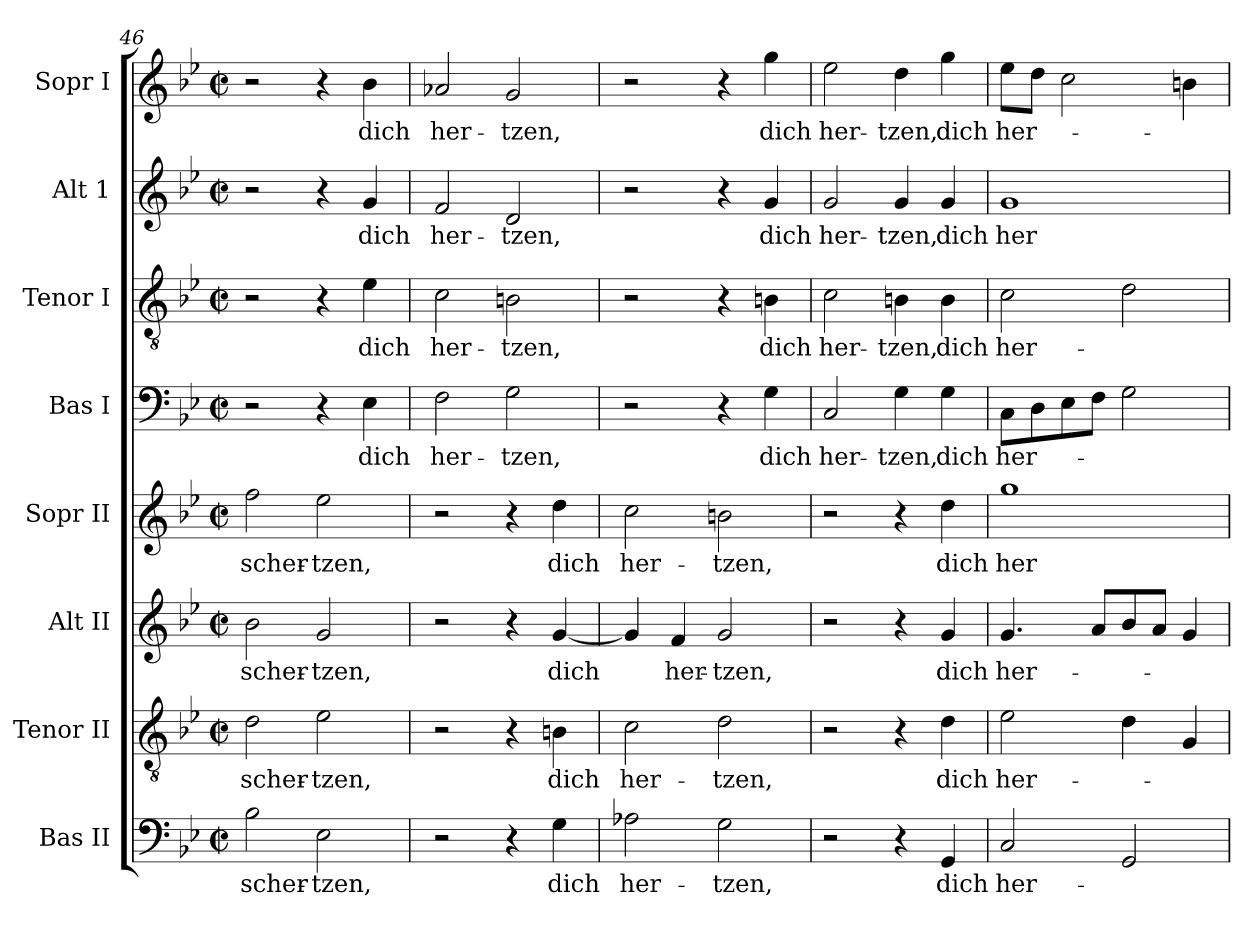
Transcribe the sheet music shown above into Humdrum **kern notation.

**kern	**text	**kern	**text	**kern	**text	**kern	**text	**kern	**text	**kern	**text	**kern	**text	**kern	**text
*part8	*part8	*part7	*part7	*part6	*part6	*part5	*part5	*part4	*part4	*part3	*part3	*part2	*part2	*part1	*part1
*staff8	*staff8	*staff7	*staff7	*staff6	*staff6	*staff5	*staff5	*staff4	*staff4	*staff3	*staff3	*staff2	*staff2	*staff1	*staff1
*I"Bas II	*	*I"Tenor II	*	*I"Alt II	*	*I"Sopr II	*	*I"Bas I	*	*I"Tenor I	*	*I"Alt 1	*	*I"Sopr I	*
*I'B2	*	*I'T2	*	*I'A2	*	*I'S2	*	*I'B1	*	*I'T1	*	*I'A 1	*	*I'S1	*
!!LO:LB:g=z
*clefF4	*	*clefGv2	*	*clefG2	*	*clefG2	*	*clefF4	*	*clefGv2	*	*clefG2	*	*clefG2	*
*k[b-e-]	*	*k[b-e-]	*	*k[b-e-]	*	*k[b-e-]	*	*k[b-e-]	*	*k[b-e-]	*	*k[b-e-]	*	*k[b-e-]	*
*B-:	*	*B-:	*	*B-:	*	*B-:	*	*B-:	*	*B-:	*	*B-:	*	*B-:	*
*M2/2	*	*M2/2	*	*M2/2	*	*M2/2	*	*M2/2	*	*M2/2	*	*M2/2	*	*M2/2	*
*met(c|)	*	*met(c|)	*	*met(c|)	*	*met(c|)	*	*met(c|)	*	*met(c|)	*	*met(c|)	*	*met(c|)	*
=46	=46	=46	=46	=46	=46	=46	=46	=46	=46	=46	=46	=46	=46	=46	=46
!	!LO:LY:b	!	!LO:LY:b	!	!LO:LY:b	!	!LO:LY:b	!	!	!	!	!	!	!	!
2B-\	scher-	2d\	scher-	2b-\	scher-	2ff\	scher-	2r	.	2r	.	2r	.	2r	.
!	!LO:LY:b	!	!LO:LY:b	!	!LO:LY:b	!	!LO:LY:b	!	!	!	!	!	!	!	!
2E-\	-tzen,	2e-\	-tzen,	2g/	-tzen,	2ee-\	-tzen,	4r	.	4r	.	4r	.	4r	.
!	!	!	!	!	!	!	!	!	!LO:LY:b	!	!LO:LY:b	!	!LO:LY:b	!	!LO:LY:b
.	.	.	.	.	.	.	.	4E-\	dich	4e-\	dich	4g/	dich	4b-\	dich
=47	=47	=47	=47	=47	=47	=47	=47	=47	=47	=47	=47	=47	=47	=47	=47
!	!	!	!	!	!	!	!	!	!LO:LY:b	!	!LO:LY:b	!	!LO:LY:b	!	!LO:LY:b
2r	.	2r	.	2r	.	2r	.	2F\	her-	2c\	her-	2f/	her-	2a-X/	her-
!	!	!	!	!	!	!	!	!	!LO:LY:b	!	!LO:LY:b	!	!LO:LY:b	!	!LO:LY:b
4r	.	4r	.	4r	.	4r	.	2G\	-tzen,	2Bn\	-tzen,	2d/	-tzen,	2g/	-tzen,
!	!LO:LY:b	!	!LO:LY:b	!	!LO:LY:b	!	!LO:LY:b	!	!	!	!	!	!	!	!
4G\	dich	4Bn\	dich	[4g/	dich	4dd\	dich	.	.	.	.	.	.	.	.
=48	=48	=48	=48	=48	=48	=48	=48	=48	=48	=48	=48	=48	=48	=48	=48
!	!LO:LY:b	!	!LO:LY:b	!	!	!	!LO:LY:b	!	!	!	!	!	!	!	!
2A-X\	her-	2c\	her-	4g/]	.	2cc\	her-	2r	.	2r	.	2r	.	2r	.
!	!	!	!	!	!LO:LY:b	!	!	!	!	!	!	!	!	!	!
.	.	.	.	4f/	her-	.	.	.	.	.	.	.	.	.	.
!	!LO:LY:b	!	!LO:LY:b	!	!LO:LY:b	!	!LO:LY:b	!	!	!	!	!	!	!	!
2G\	-tzen,	2d\	-tzen,	2g/	-tzen,	2bn\	-tzen,	4r	.	4r	.	4r	.	4r	.
!	!	!	!	!	!	!	!	!	!LO:LY:b	!	!LO:LY:b	!	!LO:LY:b	!	!LO:LY:b
.	.	.	.	.	.	.	.	4G\	dich	4Bn\	dich	4g/	dich	4gg\	dich
=49	=49	=49	=49	=49	=49	=49	=49	=49	=49	=49	=49	=49	=49	=49	=49
!	!	!	!	!	!	!	!	!	!LO:LY:b	!	!LO:LY:b	!	!LO:LY:b	!	!LO:LY:b
2r	.	2r	.	2r	.	2r	.	2C/	her-	2c\	her-	2g/	her-	2ee-\	her-
!	!	!	!	!	!	!	!	!	!LO:LY:b	!	!LO:LY:b	!	!LO:LY:b	!	!LO:LY:b
4r	.	4r	.	4r	.	4r	.	4G\	-tzen,	4Bn\	-tzen,	4g/	-tzen,	4dd\	-tzen,
!	!LO:LY:b	!	!LO:LY:b	!	!LO:LY:b	!	!LO:LY:b	!	!LO:LY:b	!	!LO:LY:b	!	!LO:LY:b	!	!LO:LY:b
4GG/	dich	4d\	dich	4g/	dich	4dd\	dich	4G\	dich	4B\	dich	4g/	dich	4gg\	dich
=50	=50	=50	=50	=50	=50	=50	=50	=50	=50	=50	=50	=50	=50	=50	=50
!	!LO:LY:b	!	!LO:LY:b	!	!LO:LY:b	!	!LO:LY:b	!	!LO:LY:b	!	!LO:LY:b	!	!LO:LY:b	!	!LO:LY:b
2C/	her-	2e-\	her-	4.g/	her-	1gg	her-	8C\L	her-	2c\	her-	1g	her-	8ee-\L	her-
.	.	.	.	.	.	.	.	8D\	.	.	.	.	.	8dd\J	.
.	.	.	.	.	.	.	.	8E-\	.	.	.	.	.	2cc\	.
.	.	.	.	8a/L	.	.	.	8F\J	.	.	.	.	.	.	.
2GG/	.	4d\	.	8b-/	.	.	.	2G\	.	2d\	.	.	.	.	.
.	.	.	.	8a/J	.	.	.	.	.	.	.	.	.	.	.
.	.	4G/	.	4g/	.	.	.	.	.	.	.	.	.	4bn\	.
=	=	=	=	=	=	=	=	=	=	=	=	=	=	=	=
*-	*-	*-	*-	*-	*-	*-	*-	*-	*-	*-	*-	*-	*-	*-	*-
